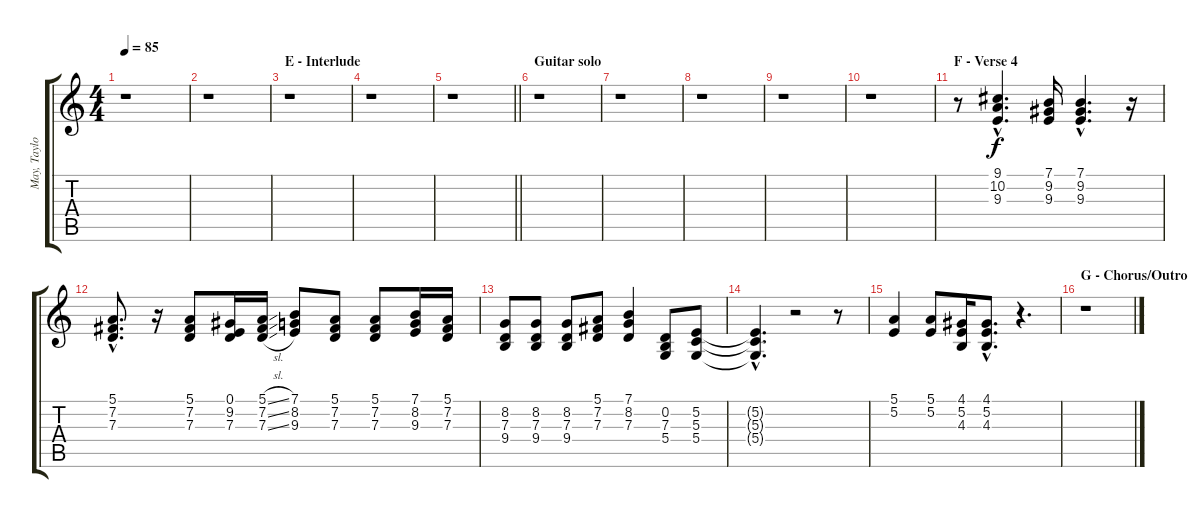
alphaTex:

\track ("May, Taylor, Mercury - Choirs" "May, Taylo") {instrument choiraahs}
\staff {score tabs}
\tuning (E4 B3 G3 D3 A2 E2) {hide}
\ts (4 4)
\tempo 85
\clef g2
\ks c
r.1{dy f} |
r.1 |
\section ("" "E - Interlude")
r.1 |
r.1 |
\barLineRight lightlight
r.1 |
\section ("" "Guitar solo")
r.1 |
r.1 |
r.1 |
r.1 |
r.1 |
\section ("" "F - Verse 4")
r.8 (9.1{hac} 10.2{hac} 9.3{hac}).4{d} (7.1 9.2 9.3).16 (7.1{hac} 9.2{hac} 9.3{hac}).4{d} r.16 |
(5.1{hac} 7.2{hac} 7.3{hac}).8{d} r.16 (5.1 7.2 7.3).8 (0.1 9.2 7.3).16 (5.1{sl} 7.2{sl} 7.3{sl}).16 (7.1 8.2 9.3).8 (5.1 7.2 7.3).8 (5.1 7.2 7.3).8 (7.1 8.2 9.3).16 (5.1 7.2 7.3).16 |
(8.2 7.3 9.4).8 (8.2 7.3 9.4).8 (8.2 7.3 9.4).8 (5.1 7.2 7.3).8 (7.1 8.2 7.3).4 (0.2 7.3 5.4).8 (5.2 5.3 5.4).8 |
(5.2{hac t} 5.3{hac t} 5.4{hac t}).4{d} r.2 r.8 |
(5.1 5.2).4 (5.1 5.2).8 (4.1 5.2 4.3).16 (4.1{hac} 5.2{hac} 4.3{hac}).8{d} r.4{d} |
\section ("" "G - Chorus/Outro")
r.1
